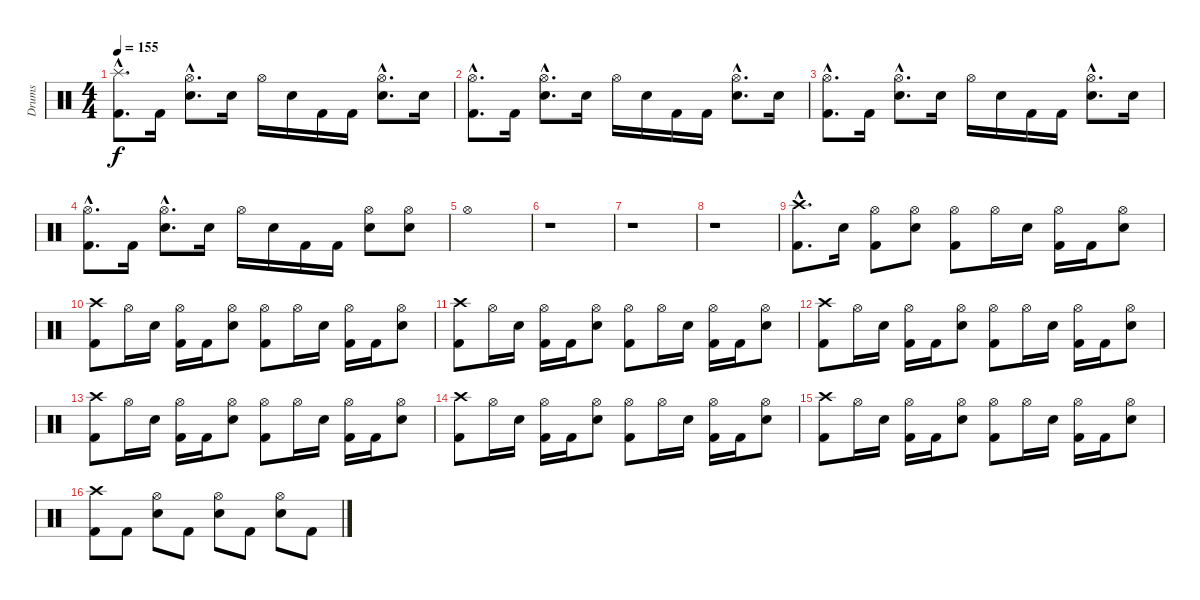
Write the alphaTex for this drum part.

\track ("Drums" "Drums") {instrument percussion}
\staff {score}
\articulation defaults
\ts (4 4)
\tempo 155
\clef neutral
\ks c
("Kick (hit) 2"{hac} "Splash (hit)"{hac}).8{d dy f} "Kick (hit) 2".16 ("Electric Snare (hit)"{hac} "Hi-Hat (open)"{hac}).8{d} "Electric Snare (hit)".16 "Hi-Hat (open)".16 "Electric Snare (hit)".16 "Kick (hit) 2".16 "Kick (hit) 2".16 ("Electric Snare (hit)"{hac} "Hi-Hat (open)"{hac}).8{d} "Electric Snare (hit)".16 |
("Kick (hit) 2"{hac} "Hi-Hat (open)"{hac}).8{d} "Kick (hit) 2".16 ("Electric Snare (hit)"{hac} "Hi-Hat (open)"{hac}).8{d} "Electric Snare (hit)".16 "Hi-Hat (open)".16 "Electric Snare (hit)".16 "Kick (hit) 2".16 "Kick (hit) 2".16 ("Electric Snare (hit)"{hac} "Hi-Hat (open)"{hac}).8{d} "Electric Snare (hit)".16 |
("Kick (hit) 2"{hac} "Hi-Hat (open)"{hac}).8{d} "Kick (hit) 2".16 ("Electric Snare (hit)"{hac} "Hi-Hat (open)"{hac}).8{d} "Electric Snare (hit)".16 "Hi-Hat (open)".16 "Electric Snare (hit)".16 "Kick (hit) 2".16 "Kick (hit) 2".16 ("Electric Snare (hit)"{hac} "Hi-Hat (open)"{hac}).8{d} "Electric Snare (hit)".16 |
("Kick (hit) 2"{hac} "Hi-Hat (open)"{hac}).8{d} "Kick (hit) 2".16 ("Electric Snare (hit)"{hac} "Hi-Hat (open)"{hac}).8{d} "Electric Snare (hit)".16 "Hi-Hat (open)".16 "Electric Snare (hit)".16 "Kick (hit) 2".16 "Kick (hit) 2".16 ("Electric Snare (hit)" "Hi-Hat (open)").8 ("Electric Snare (hit)" "Hi-Hat (open)").8 |
"Hi-Hat (open)".1 |
r.1 |
r.1 |
r.1 |
("Kick (hit) 2"{hac} "Crash high (hit)"{hac}).8{d} "Electric Snare (hit)".16 ("Kick (hit) 2" "Hi-Hat (open)").8 ("Electric Snare (hit)" "Hi-Hat (open)").8 ("Kick (hit) 2" "Hi-Hat (open)").8 "Hi-Hat (open)".16 "Electric Snare (hit)".16 ("Kick (hit) 2" "Hi-Hat (open)").16 "Kick (hit) 2".16 ("Electric Snare (hit)" "Hi-Hat (open)").8 |
("Kick (hit) 2" "Crash high (hit)").8 "Hi-Hat (open)".16 "Electric Snare (hit)".16 ("Kick (hit) 2" "Hi-Hat (open)").16 "Kick (hit) 2".16 ("Electric Snare (hit)" "Hi-Hat (open)").8 ("Kick (hit) 2" "Hi-Hat (open)").8 "Hi-Hat (open)".16 "Electric Snare (hit)".16 ("Kick (hit) 2" "Hi-Hat (open)").16 "Kick (hit) 2".16 ("Electric Snare (hit)" "Hi-Hat (open)").8 |
("Kick (hit) 2" "Crash high (hit)").8 "Hi-Hat (open)".16 "Electric Snare (hit)".16 ("Kick (hit) 2" "Hi-Hat (open)").16 "Kick (hit) 2".16 ("Electric Snare (hit)" "Hi-Hat (open)").8 ("Kick (hit) 2" "Hi-Hat (open)").8 "Hi-Hat (open)".16 "Electric Snare (hit)".16 ("Kick (hit) 2" "Hi-Hat (open)").16 "Kick (hit) 2".16 ("Electric Snare (hit)" "Hi-Hat (open)").8 |
("Kick (hit) 2" "Crash high (hit)").8 "Hi-Hat (open)".16 "Electric Snare (hit)".16 ("Kick (hit) 2" "Hi-Hat (open)").16 "Kick (hit) 2".16 ("Electric Snare (hit)" "Hi-Hat (open)").8 ("Kick (hit) 2" "Hi-Hat (open)").8 "Hi-Hat (open)".16 "Electric Snare (hit)".16 ("Kick (hit) 2" "Hi-Hat (open)").16 "Kick (hit) 2".16 ("Electric Snare (hit)" "Hi-Hat (open)").8 |
("Kick (hit) 2" "Crash high (hit)").8 "Hi-Hat (open)".16 "Electric Snare (hit)".16 ("Kick (hit) 2" "Hi-Hat (open)").16 "Kick (hit) 2".16 ("Electric Snare (hit)" "Hi-Hat (open)").8 ("Kick (hit) 2" "Hi-Hat (open)").8 "Hi-Hat (open)".16 "Electric Snare (hit)".16 ("Kick (hit) 2" "Hi-Hat (open)").16 "Kick (hit) 2".16 ("Electric Snare (hit)" "Hi-Hat (open)").8 |
("Kick (hit) 2" "Crash high (hit)").8 "Hi-Hat (open)".16 "Electric Snare (hit)".16 ("Kick (hit) 2" "Hi-Hat (open)").16 "Kick (hit) 2".16 ("Electric Snare (hit)" "Hi-Hat (open)").8 ("Kick (hit) 2" "Hi-Hat (open)").8 "Hi-Hat (open)".16 "Electric Snare (hit)".16 ("Kick (hit) 2" "Hi-Hat (open)").16 "Kick (hit) 2".16 ("Electric Snare (hit)" "Hi-Hat (open)").8 |
("Kick (hit) 2" "Crash high (hit)").8 "Hi-Hat (open)".16 "Electric Snare (hit)".16 ("Kick (hit) 2" "Hi-Hat (open)").16 "Kick (hit) 2".16 ("Electric Snare (hit)" "Hi-Hat (open)").8 ("Kick (hit) 2" "Hi-Hat (open)").8 "Hi-Hat (open)".16 "Electric Snare (hit)".16 ("Kick (hit) 2" "Hi-Hat (open)").16 "Kick (hit) 2".16 ("Electric Snare (hit)" "Hi-Hat (open)").8 |
("Kick (hit) 2" "Crash high (hit)").8 "Kick (hit) 2".8 ("Electric Snare (hit)" "Hi-Hat (open)").8 "Kick (hit) 2".8 ("Electric Snare (hit)" "Hi-Hat (open)").8 "Kick (hit) 2".8 ("Electric Snare (hit)" "Hi-Hat (open)").8 "Kick (hit) 2".8
